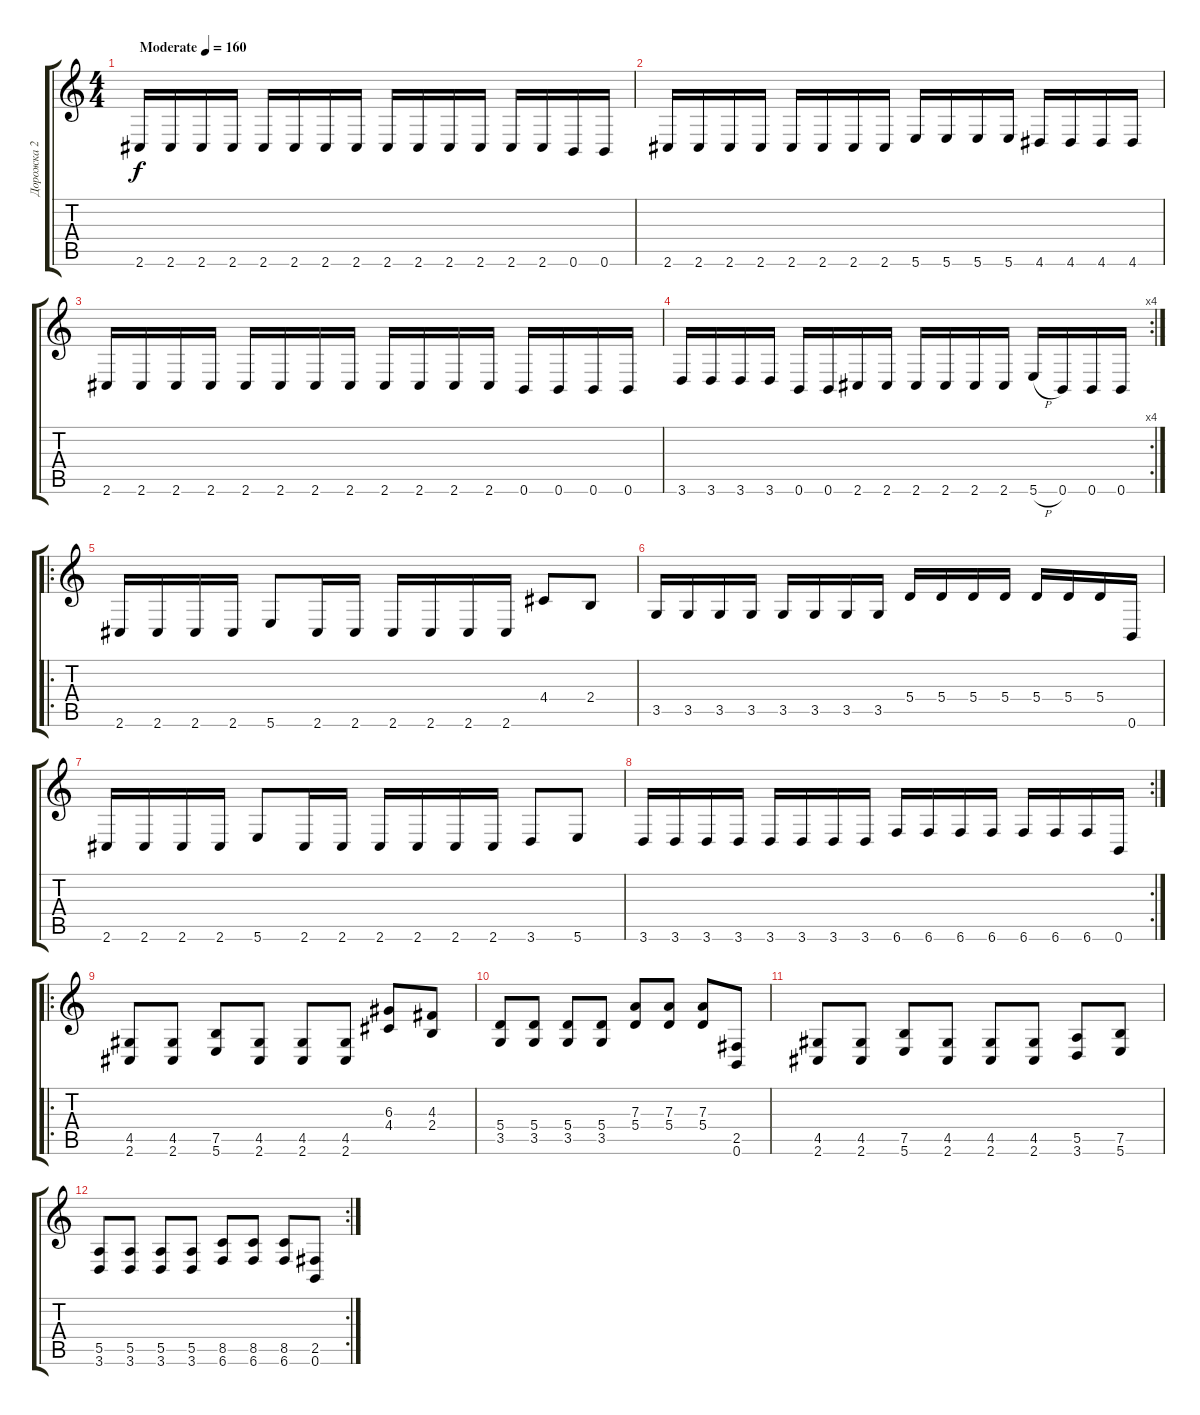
\track ("Дорожка 2" "Дорожка 2") {instrument overdrivenguitar}
\staff {score tabs}
\tuning (B3 Gb3 D3 A2 E2 B1) {hide}
\ts (4 4)
\tempo (160 "Moderate")
\clef g2
\ks c
2.6.16{dy f instrument overdrivenguitar} 2.6.16 2.6.16 2.6.16 2.6.16 2.6.16 2.6.16 2.6.16 2.6.16 2.6.16 2.6.16 2.6.16 2.6.16 2.6.16 0.6.16 0.6.16 |
2.6.16 2.6.16 2.6.16 2.6.16 2.6.16 2.6.16 2.6.16 2.6.16 5.6.16 5.6.16 5.6.16 5.6.16 4.6.16 4.6.16 4.6.16 4.6.16 |
2.6.16 2.6.16 2.6.16 2.6.16 2.6.16 2.6.16 2.6.16 2.6.16 2.6.16 2.6.16 2.6.16 2.6.16 0.6.16 0.6.16 0.6.16 0.6.16 |
\rc 4
3.6.16 3.6.16 3.6.16 3.6.16 0.6.16 0.6.16 2.6.16 2.6.16 2.6.16 2.6.16 2.6.16 2.6.16 5.6{h}.16 0.6.16 0.6.16 0.6.16 |
\ro
2.6.16 2.6.16 2.6.16 2.6.16 5.6.8 2.6.16 2.6.16 2.6.16 2.6.16 2.6.16 2.6.16 4.4.8 2.4.8 |
3.5.16 3.5.16 3.5.16 3.5.16 3.5.16 3.5.16 3.5.16 3.5.16 5.4.16 5.4.16 5.4.16 5.4.16 5.4.16 5.4.16 5.4.16 0.6.16 |
2.6.16 2.6.16 2.6.16 2.6.16 5.6.8 2.6.16 2.6.16 2.6.16 2.6.16 2.6.16 2.6.16 3.6.8 5.6.8 |
\rc 2
3.6.16 3.6.16 3.6.16 3.6.16 3.6.16 3.6.16 3.6.16 3.6.16 6.6.16 6.6.16 6.6.16 6.6.16 6.6.16 6.6.16 6.6.16 0.6.16 |
\ro
(4.5 2.6).8 (4.5 2.6).8 (7.5 5.6).8 (4.5 2.6).8 (4.5 2.6).8 (4.5 2.6).8 (6.3 4.4).8 (4.3 2.4).8 |
(5.4 3.5).8 (5.4 3.5).8 (5.4 3.5).8 (5.4 3.5).8 (7.3 5.4).8 (7.3 5.4).8 (7.3 5.4).8 (2.5 0.6).8 |
(4.5 2.6).8 (4.5 2.6).8 (7.5 5.6).8 (4.5 2.6).8 (4.5 2.6).8 (4.5 2.6).8 (5.5 3.6).8 (7.5 5.6).8 |
\rc 2
(5.5 3.6).8 (5.5 3.6).8 (5.5 3.6).8 (5.5 3.6).8 (8.5 6.6).8 (8.5 6.6).8 (8.5 6.6).8 (2.5 0.6).8
